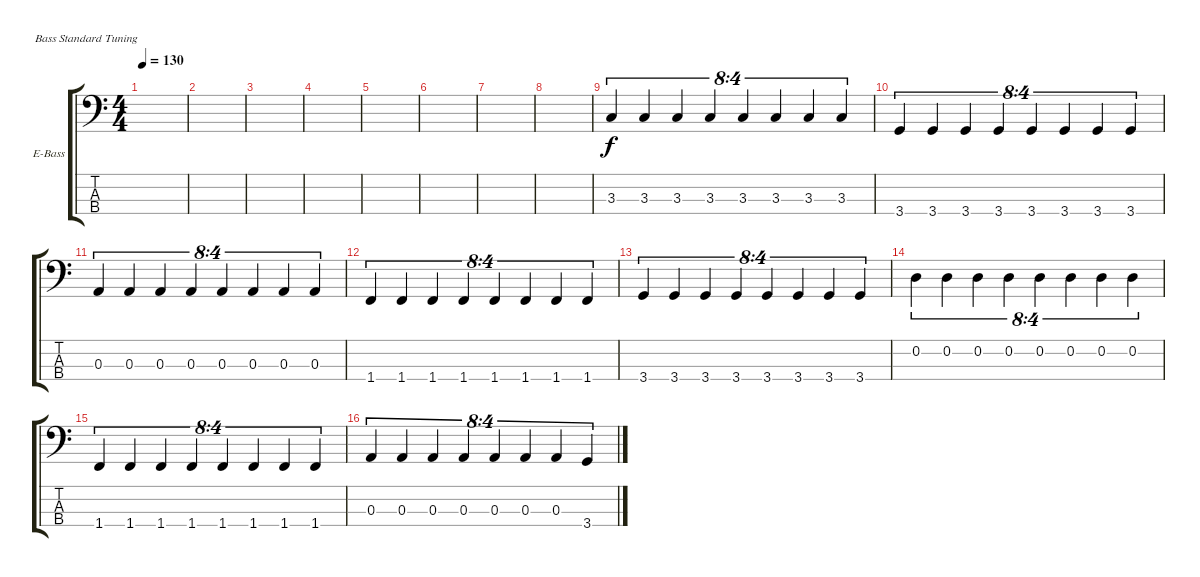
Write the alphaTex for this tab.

\defaultSystemsLayout 4
\bracketExtendMode groupsimilarinstruments
\firstSystemTrackNameOrientation horizontal
\otherSystemsTrackNameOrientation horizontal
\track ("Electric Bass" "E-Bass") {instrument electricbassfinger}
\staff {score tabs}
\tuning (G2 D2 A1 E1)
\ts (4 4)
\tempo 130
\clef f4
\scale
0.487395
\ks c
|
\scale
0.256303 |
\scale
0.256303 |
\scale
0.333333 |
\scale
0.333333 |
\scale
0.333333 |
|
|
\beaming (8 1 1 1 1 1 1 1 1)
3.3.4{tu (8 4)} 3.3.4{tu (8 4)} 3.3.4{tu (8 4)} 3.3.4{tu (8 4)} 3.3.4{tu (8 4)} 3.3.4{tu (8 4)} 3.3.4{tu (8 4)} 3.3.4{tu (8 4)} |
3.4.4{tu (8 4)} 3.4.4{tu (8 4)} 3.4.4{tu (8 4)} 3.4.4{tu (8 4)} 3.4.4{tu (8 4)} 3.4.4{tu (8 4)} 3.4.4{tu (8 4)} 3.4.4{tu (8 4)} |
0.3.4{tu (8 4)} 0.3.4{tu (8 4)} 0.3.4{tu (8 4)} 0.3.4{tu (8 4)} 0.3.4{tu (8 4)} 0.3.4{tu (8 4)} 0.3.4{tu (8 4)} 0.3.4{tu (8 4)} |
1.4.4{tu (8 4)} 1.4.4{tu (8 4)} 1.4.4{tu (8 4)} 1.4.4{tu (8 4)} 1.4.4{tu (8 4)} 1.4.4{tu (8 4)} 1.4.4{tu (8 4)} 1.4.4{tu (8 4)} |
3.4.4{tu (8 4)} 3.4.4{tu (8 4)} 3.4.4{tu (8 4)} 3.4.4{tu (8 4)} 3.4.4{tu (8 4)} 3.4.4{tu (8 4)} 3.4.4{tu (8 4)} 3.4.4{tu (8 4)} |
0.2.4{tu (8 4)} 0.2.4{tu (8 4)} 0.2.4{tu (8 4)} 0.2.4{tu (8 4)} 0.2.4{tu (8 4)} 0.2.4{tu (8 4)} 0.2.4{tu (8 4)} 0.2.4{tu (8 4)} |
1.4.4{tu (8 4)} 1.4.4{tu (8 4)} 1.4.4{tu (8 4)} 1.4.4{tu (8 4)} 1.4.4{tu (8 4)} 1.4.4{tu (8 4)} 1.4.4{tu (8 4)} 1.4.4{tu (8 4)} |
0.3.4{tu (8 4)} 0.3.4{tu (8 4)} 0.3.4{tu (8 4)} 0.3.4{tu (8 4)} 0.3.4{tu (8 4)} 0.3.4{tu (8 4)} 0.3.4{tu (8 4)} 3.4.4{tu (8 4)}
